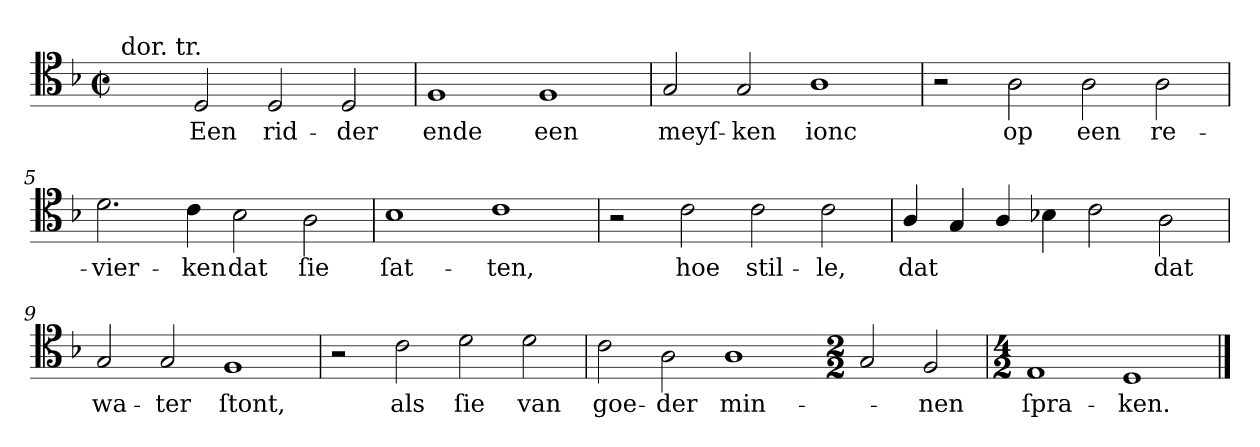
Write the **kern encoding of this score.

**kern	**text
*part1	*part1
*staff1	*staff1
*clefC4	*
*k[b-]	*
*M4/2	*
*met(c|)	*
=1	=1
!LO:TX:a:t=dor. tr.	!
2ryy	.
2D	Een
2D	rid-
2D	-der
=2	=2
1F	ende
1F	een
=3	=3
2G	meyſ-
2G	-ken
1A	ionc
=4	=4
2r	.
2A	op
2A	een
2A	re-
=5	=5
2.d	-vier-
4c	-ken
2B-	dat
2A	ſie
=6	=6
1B-	ſat-
1c	-ten,
=7	=7
2r	.
2c	hoe
2c	stil-
2c	-le,
=8	=8
4A/	dat
4G	.
4A/	.
4B-X	.
2c	.
2A	dat
=9	=9
2G	wa-
2G	-ter
1F	ſtont,
=10	=10
2r	.
2c	als
2d	ſie
2d	van
=11	=11
2c	goe-
2A	-der
1A	min-
=12-	=12-
*M2/2	*
2G	.
2F	-nen
=13	=13
*M4/2	*
1E	ſpra-
1D	-ken.
==	==
*-	*-
